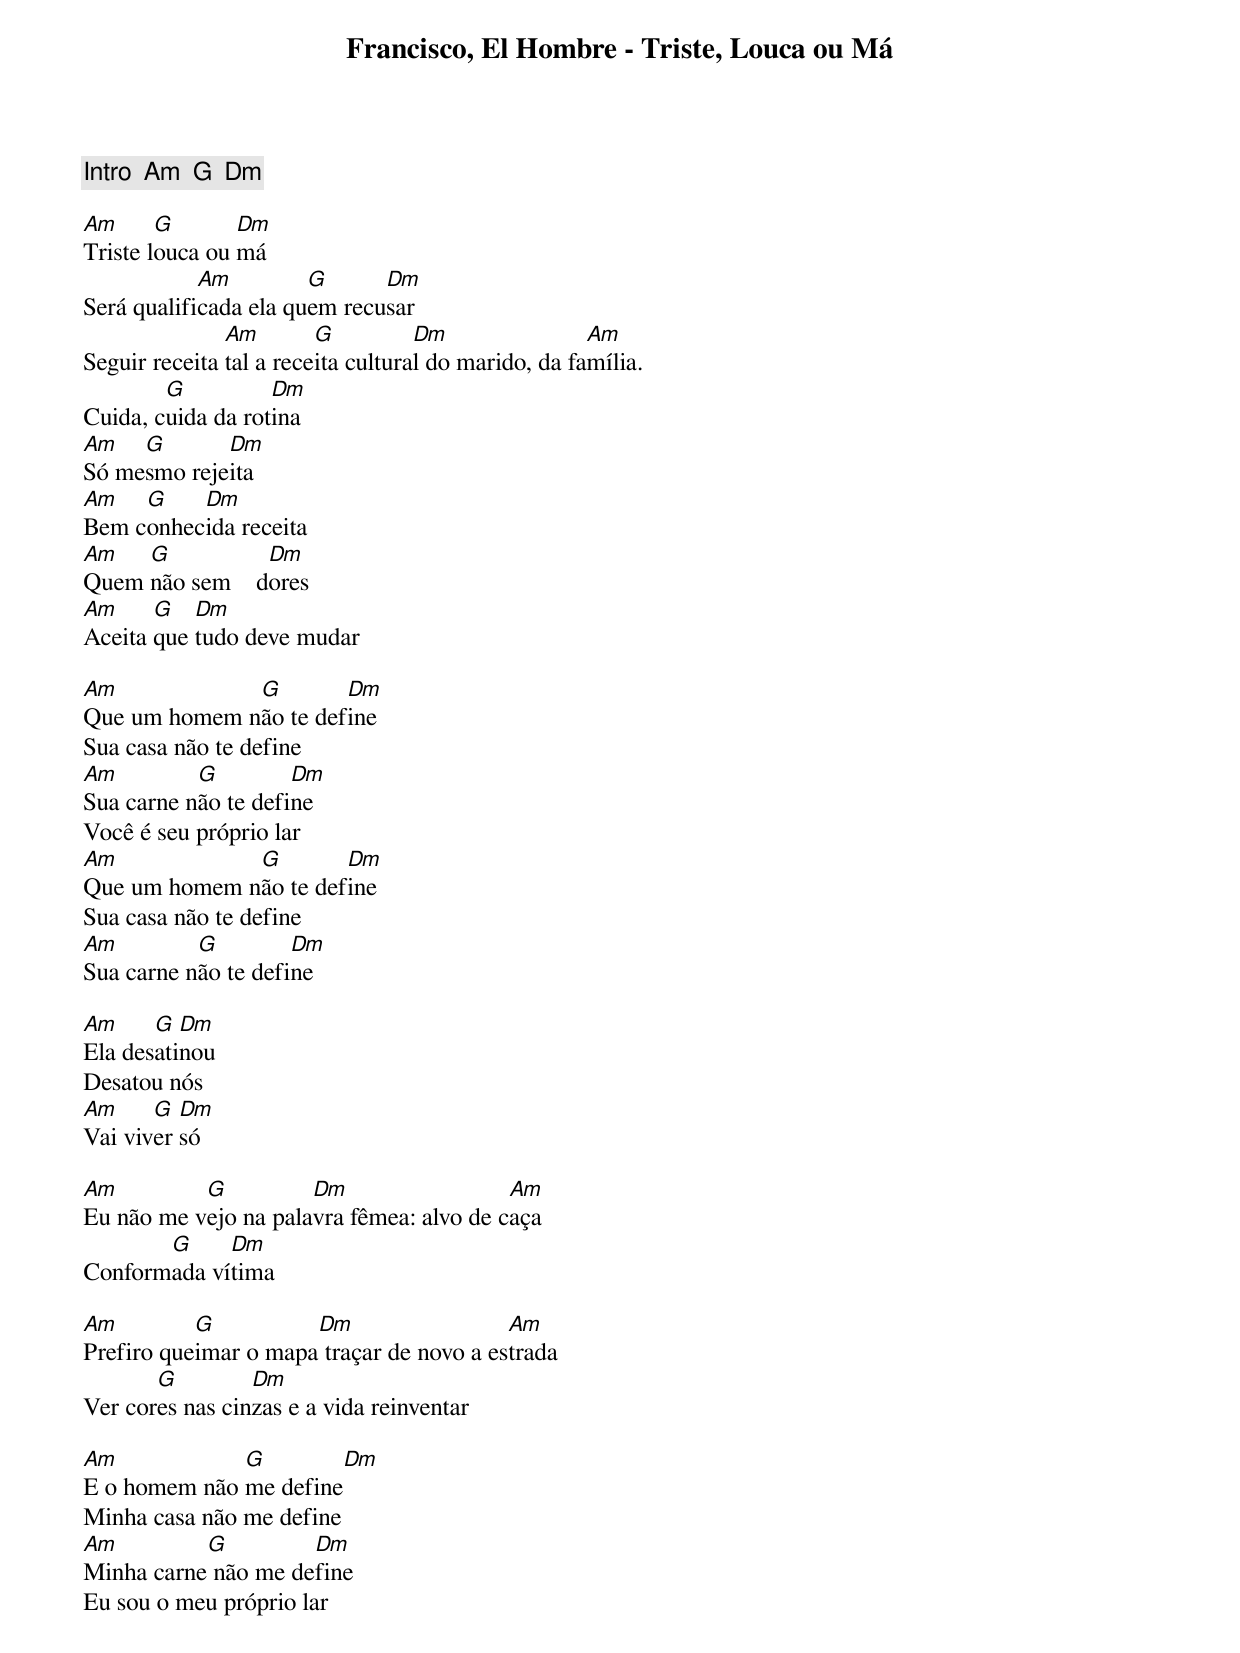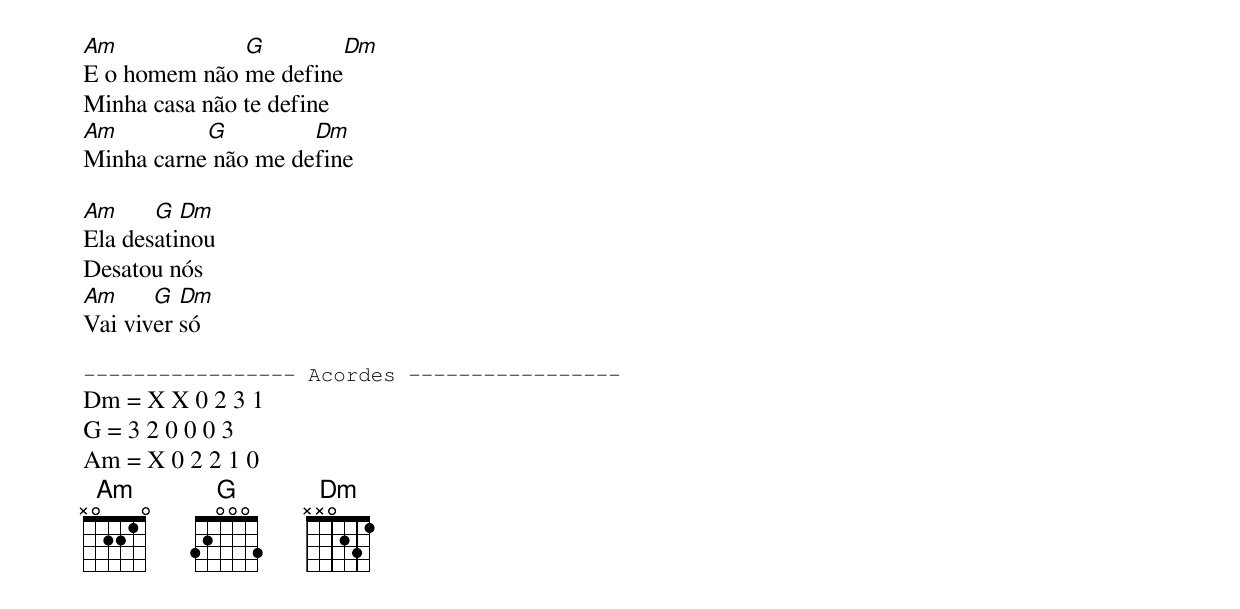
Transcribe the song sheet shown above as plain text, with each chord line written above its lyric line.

Francisco, El Hombre - Triste, Louca ou Má

[Intro]  Am  G  Dm

Am      G       Dm
Triste louca ou má
            Am         G      Dm
Será qualificada ela quem recusar
               Am        G          Dm                Am
Seguir receita tal a receita cultural do marido, da família.
        G          Dm
Cuida, cuida da rotina
Am   G       Dm
Só mesmo rejeita
Am   G    Dm
Bem conhecida receita
Am   G           Dm
Quem não sem    dores
Am     G   Dm
Aceita que tudo deve mudar

Am            G        Dm
Que um homem não te define
Sua casa não te define
Am         G         Dm
Sua carne não te define
Você é seu próprio lar
Am            G        Dm
Que um homem não te define
Sua casa não te define
Am         G         Dm
Sua carne não te define

Am     G  Dm
Ela desatinou
Desatou nós
Am     G  Dm
Vai viver só

Am         G          Dm                  Am
Eu não me vejo na palavra fêmea: alvo de caça
       G     Dm
Conformada vítima

Am         G          Dm                  Am
Prefiro queimar o mapa traçar de novo a estrada
       G         Dm
Ver cores nas cinzas e a vida reinventar

Am            G        Dm
E o homem não me define
Minha casa não me define
Am         G         Dm
Minha carne não me define
Eu sou o meu próprio lar
Am            G        Dm
E o homem não me define
Minha casa não te define
Am         G         Dm
Minha carne não me define

Am     G  Dm
Ela desatinou
Desatou nós
Am     G  Dm
Vai viver só

----------------- Acordes -----------------
Dm = X X 0 2 3 1
G = 3 2 0 0 0 3
Am = X 0 2 2 1 0
